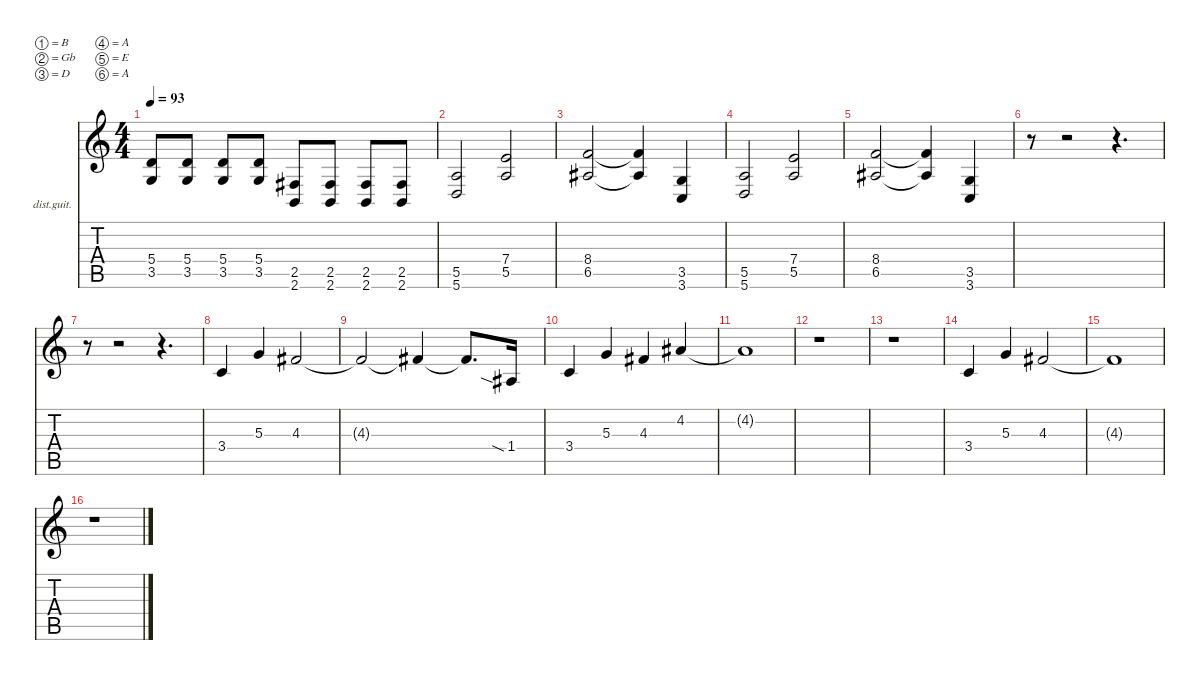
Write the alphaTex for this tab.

\defaultSystemsLayout 2
\hideDynamics
\bracketExtendMode nobrackets
\firstSystemTrackNameOrientation horizontal
\otherSystemsTrackNameOrientation horizontal
\track ("Rhythm Guitar" "dist.guit.") {instrument distortionguitar}
\staff {score tabs}
\tuning (B3 Gb3 D3 A2 E2 A1)
\ts (4 4)
\scale
1.03043
\tempo 93
\accidentals auto
\clef g2
\ottava regular
\simile none
\ks c
(5.4 3.5).8{dy f beam Up} (5.4 3.5).8{beam Up} (5.4 3.5).8{beam Up} (5.4 3.5).8{beam Up} (2.5{acc #} 2.6).8{beam Up} (2.5{acc #} 2.6).8{beam Up} (2.5{acc #} 2.6).8{beam Up} (2.5{acc #} 2.6).8{beam Up} |
\scale
0.969568 (5.5 5.6).2{beam Up} (7.4 5.5).2{beam Up} |
\scale
1.02254 (8.4 6.5{acc #}).2{beam Up} (8.4{t} 6.5{t acc #}).4{beam Up} (3.5 3.6).4{beam Up} |
\scale
0.977463 (5.5 5.6).2{beam Up} (7.4 5.5).2{beam Up} |
\scale
1.02254 (8.4 6.5{acc #}).2{beam Up} (8.4{t} 6.5{t acc #}).4{beam Up} (3.5 3.6).4{beam Up} |
\scale
0.977463 r.8{beam Down} r.2{beam Down} r.4{d beam Down} |
\scale
1.03833 r.8{beam Down} r.2{beam Down} r.4{d beam Down} |
\scale
0.961674 3.4.4{beam Up} 5.3.4{beam Up} 4.3{acc #}.2{beam Up} |
\scale
1.03043 4.3{t acc #}.2{beam Up} 4.3{t acc #}.4{beam Up} 4.3{t acc #}.8{d beam Up} 1.4{sia acc #}.16{beam Up} |
\scale
0.969568 3.4.4{beam Up} 5.3.4{beam Up} 4.3{acc #}.4{beam Up} 4.2{acc #}.4{beam Up} |
\scale
1.03043 4.2{t acc #}.1{beam Up} |
\scale
0.969568 r.1{beam Down} |
\scale
1.03043 r.1{beam Down} |
\scale
0.969568 3.4.4{beam Up} 5.3.4{beam Up} 4.3{acc #}.2{beam Up} |
\scale
1.03043 4.3{t acc #}.1{beam Up} |
\scale
0.969568 r.1{beam Down}
